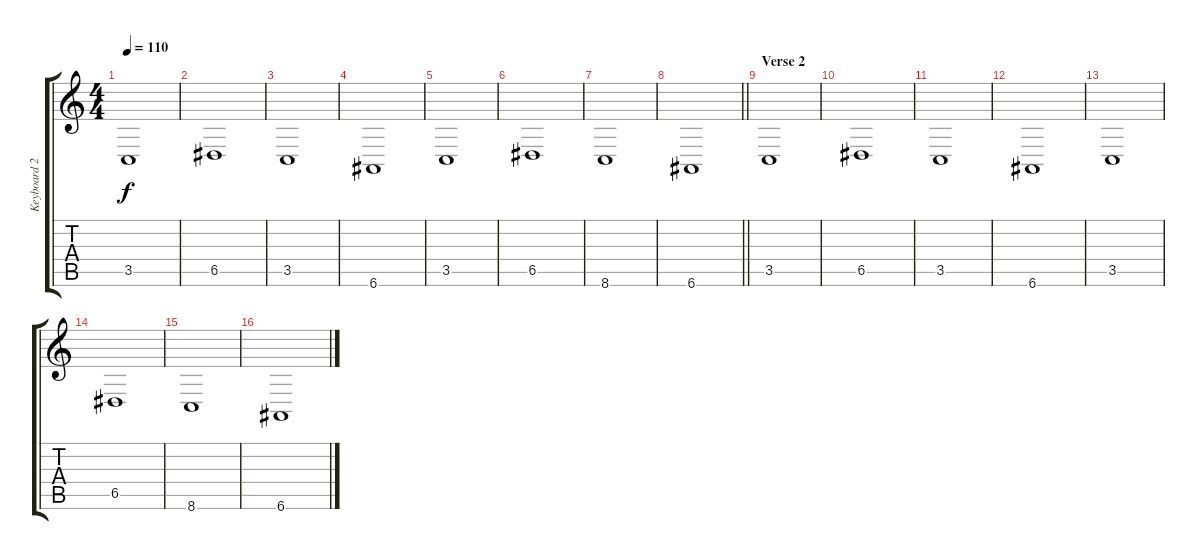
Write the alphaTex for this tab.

\track ("Keyboard 2 (Low)" "Keyboard 2") {instrument stringensemble2}
\staff {score tabs}
\tuning (E4 B3 G3 D3 A2 E2) {hide}
\ts (4 4)
\tempo 110
\clef g2
\ks c
3.5.1{dy f} |
6.5.1 |
3.5.1 |
6.6.1 |
3.5.1 |
6.5.1 |
8.6.1 |
\barLineRight lightlight
6.6.1 |
\section ("" "Verse 2")
3.5.1 |
6.5.1 |
3.5.1 |
6.6.1 |
3.5.1 |
6.5.1 |
8.6.1 |
6.6.1
